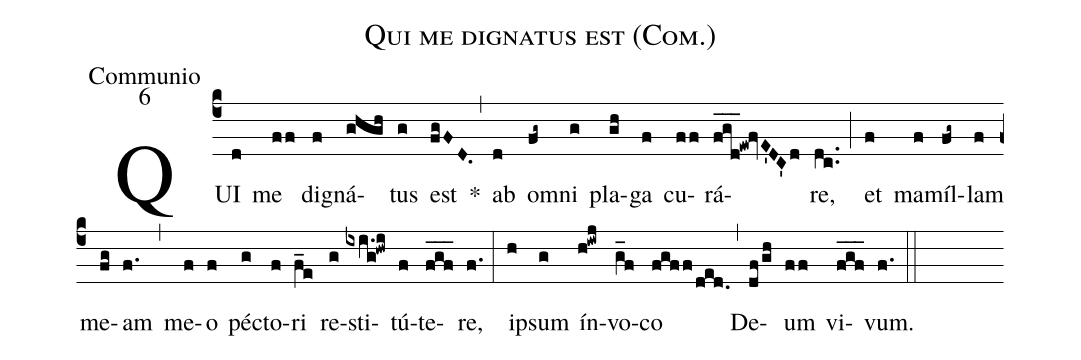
name:Qui me dignatus est (Com.);
office-part:Communio;
mode:6;
%%
(c4) QUI(d) me(ff) di(f)gná(ghgh)tus(g) est(fgFD.) *(,) ab(d) om(fg~)ni(g) pla(gh)ga(f) cu(ff)rá(fgd___!ew!fvE'DC'd)re,(dc..) (;) et(f) ma(f)míl(fg~)lam(f) me(fg)am(f.) (,) me(f)o(f) péc(g)to(f)ri(f_e) re(g)sti(ixi.g!hwi)tú(f)te(fgf___)re,(f.) (:)
ip(h)sum(g) ín(h!iwj)vo(g_f)co(fgff/ded.) (,) De(df/gh)um(ff) vi(fgf___)vum.(f.) (::)
